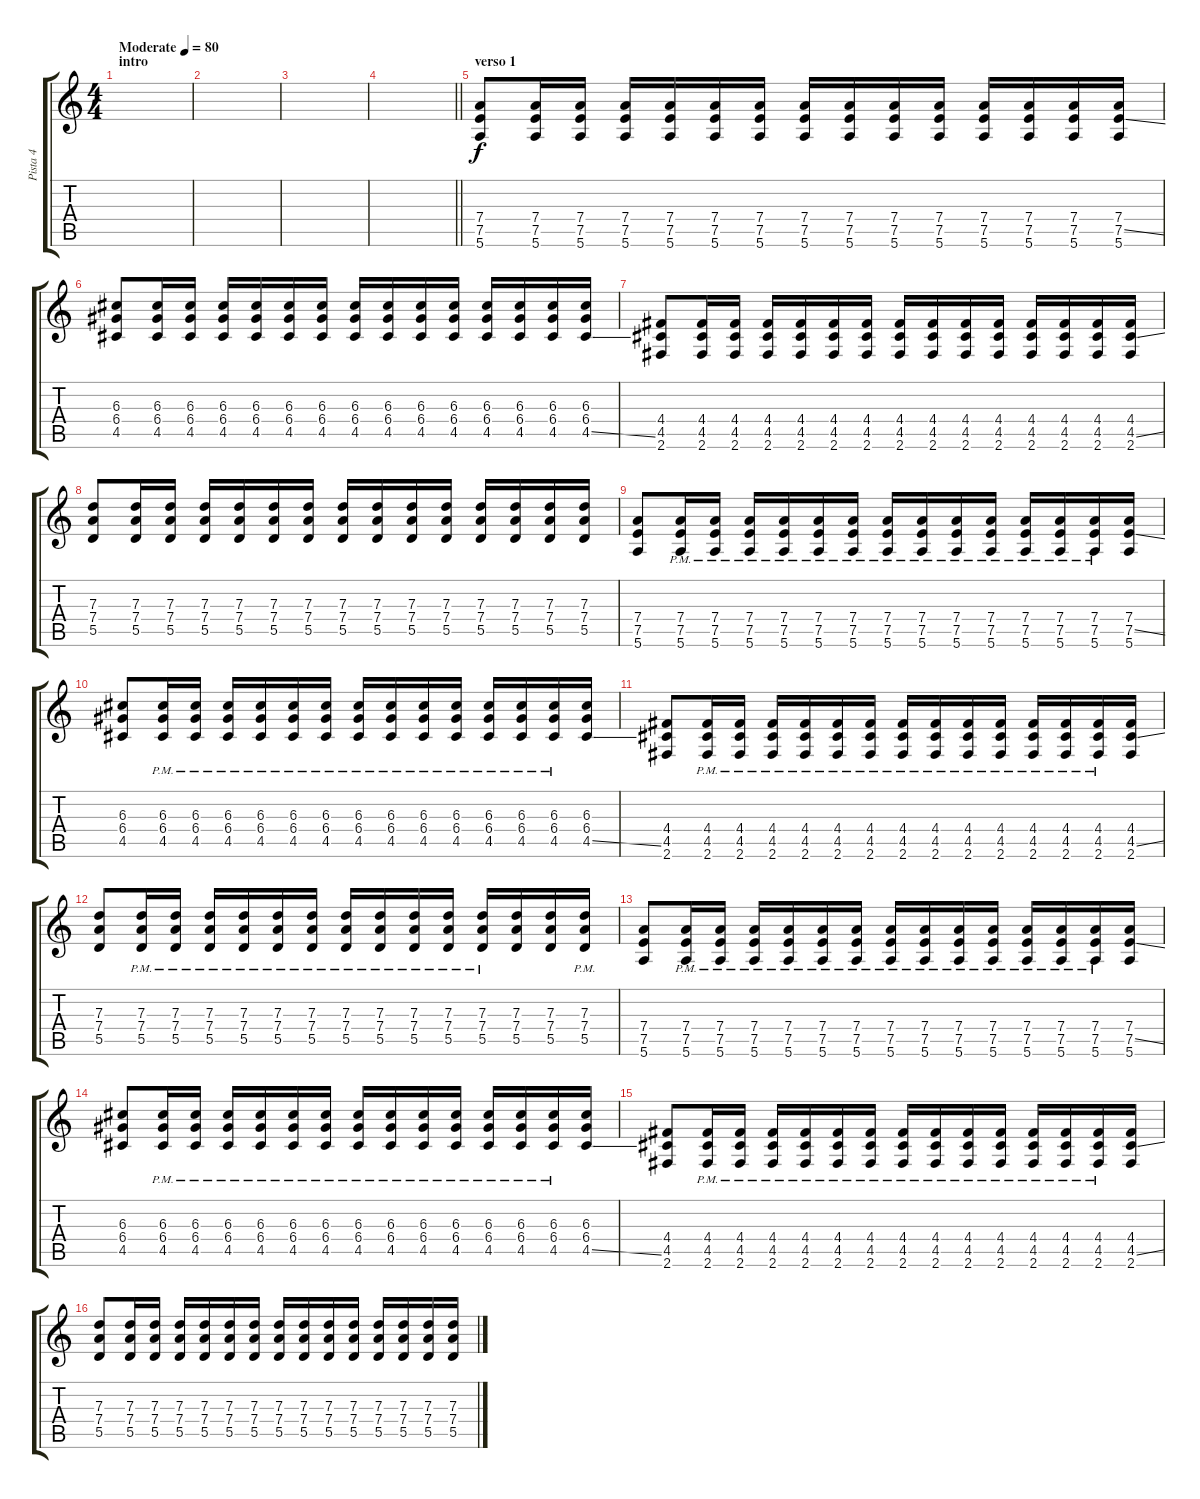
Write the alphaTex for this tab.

\track ("Pista 4" "Pista 4") {instrument overdrivenguitar}
\staff {score tabs}
\tuning (E4 B3 G3 D3 A2 E2) {hide}
\ts (4 4)
\section ("" "intro")
\tempo (80 "Moderate")
\clef g2
\ks c
|
|
|
\barLineRight lightlight
|
\section ("" "verso 1")
(7.4 7.5 5.6).8 (7.4 7.5 5.6).16 (7.4 7.5 5.6).16 (7.4 7.5 5.6).16 (7.4 7.5 5.6).16 (7.4 7.5 5.6).16 (7.4 7.5 5.6).16 (7.4 7.5 5.6).16 (7.4 7.5 5.6).16 (7.4 7.5 5.6).16 (7.4 7.5 5.6).16 (7.4 7.5 5.6).16 (7.4 7.5 5.6).16 (7.4 7.5 5.6).16 (7.4 7.5{ss} 5.6).16 |
(6.3 6.4 4.5).8 (6.3 6.4 4.5).16 (6.3 6.4 4.5).16 (6.3 6.4 4.5).16 (6.3 6.4 4.5).16 (6.3 6.4 4.5).16 (6.3 6.4 4.5).16 (6.3 6.4 4.5).16 (6.3 6.4 4.5).16 (6.3 6.4 4.5).16 (6.3 6.4 4.5).16 (6.3 6.4 4.5).16 (6.3 6.4 4.5).16 (6.3 6.4 4.5).16 (6.3 6.4 4.5{ss}).16 |
(4.4 4.5 2.6).8 (4.4 4.5 2.6).16 (4.4 4.5 2.6).16 (4.4 4.5 2.6).16 (4.4 4.5 2.6).16 (4.4 4.5 2.6).16 (4.4 4.5 2.6).16 (4.4 4.5 2.6).16 (4.4 4.5 2.6).16 (4.4 4.5 2.6).16 (4.4 4.5 2.6).16 (4.4 4.5 2.6).16 (4.4 4.5 2.6).16 (4.4 4.5 2.6).16 (4.4 4.5{ss} 2.6).16 |
(7.3 7.4 5.5).8 (7.3 7.4 5.5).16 (7.3 7.4 5.5).16 (7.3 7.4 5.5).16 (7.3 7.4 5.5).16 (7.3 7.4 5.5).16 (7.3 7.4 5.5).16 (7.3 7.4 5.5).16 (7.3 7.4 5.5).16 (7.3 7.4 5.5).16 (7.3 7.4 5.5).16 (7.3 7.4 5.5).16 (7.3 7.4 5.5).16 (7.3 7.4 5.5).16 (7.3 7.4 5.5).16 |
(7.4 7.5 5.6).8 (7.4{pm} 7.5{pm} 5.6{pm}).16 (7.4{pm} 7.5{pm} 5.6{pm}).16 (7.4{pm} 7.5{pm} 5.6{pm}).16 (7.4{pm} 7.5{pm} 5.6{pm}).16 (7.4{pm} 7.5{pm} 5.6{pm}).16 (7.4{pm} 7.5{pm} 5.6{pm}).16 (7.4{pm} 7.5{pm} 5.6{pm}).16 (7.4{pm} 7.5{pm} 5.6{pm}).16 (7.4{pm} 7.5{pm} 5.6{pm}).16 (7.4{pm} 7.5{pm} 5.6{pm}).16 (7.4{pm} 7.5{pm} 5.6{pm}).16 (7.4{pm} 7.5{pm} 5.6{pm}).16 (7.4{pm} 7.5{pm} 5.6{pm}).16 (7.4 7.5{ss} 5.6).16 |
(6.3 6.4 4.5).8 (6.3{pm} 6.4{pm} 4.5{pm}).16 (6.3{pm} 6.4{pm} 4.5{pm}).16 (6.3{pm} 6.4{pm} 4.5{pm}).16 (6.3{pm} 6.4{pm} 4.5{pm}).16 (6.3{pm} 6.4{pm} 4.5{pm}).16 (6.3{pm} 6.4{pm} 4.5{pm}).16 (6.3{pm} 6.4{pm} 4.5{pm}).16 (6.3{pm} 6.4{pm} 4.5{pm}).16 (6.3{pm} 6.4{pm} 4.5{pm}).16 (6.3{pm} 6.4{pm} 4.5{pm}).16 (6.3{pm} 6.4{pm} 4.5{pm}).16 (6.3{pm} 6.4{pm} 4.5{pm}).16 (6.3{pm} 6.4{pm} 4.5{pm}).16 (6.3 6.4 4.5{ss}).16 |
(4.4 4.5 2.6).8 (4.4{pm} 4.5{pm} 2.6{pm}).16 (4.4{pm} 4.5{pm} 2.6{pm}).16 (4.4{pm} 4.5{pm} 2.6{pm}).16 (4.4{pm} 4.5{pm} 2.6{pm}).16 (4.4{pm} 4.5{pm} 2.6{pm}).16 (4.4{pm} 4.5{pm} 2.6{pm}).16 (4.4{pm} 4.5{pm} 2.6{pm}).16 (4.4{pm} 4.5{pm} 2.6{pm}).16 (4.4{pm} 4.5{pm} 2.6{pm}).16 (4.4{pm} 4.5{pm} 2.6{pm}).16 (4.4{pm} 4.5{pm} 2.6{pm}).16 (4.4{pm} 4.5{pm} 2.6{pm}).16 (4.4{pm} 4.5{pm} 2.6{pm}).16 (4.4 4.5{ss} 2.6).16 |
(7.3 7.4 5.5).8 (7.3{pm} 7.4{pm} 5.5{pm}).16 (7.3{pm} 7.4{pm} 5.5{pm}).16 (7.3{pm} 7.4{pm} 5.5{pm}).16 (7.3{pm} 7.4{pm} 5.5{pm}).16 (7.3{pm} 7.4{pm} 5.5{pm}).16 (7.3{pm} 7.4{pm} 5.5{pm}).16 (7.3{pm} 7.4{pm} 5.5{pm}).16 (7.3{pm} 7.4{pm} 5.5{pm}).16 (7.3{pm} 7.4{pm} 5.5{pm}).16 (7.3{pm} 7.4{pm} 5.5{pm}).16 (7.3{pm} 7.4{pm} 5.5{pm}).16 (7.3 7.4 5.5).16 (7.3 7.4 5.5).16 (7.3{pm} 7.4{pm} 5.5{pm}).16 |
(7.4 7.5 5.6).8 (7.4{pm} 7.5{pm} 5.6{pm}).16 (7.4{pm} 7.5{pm} 5.6{pm}).16 (7.4{pm} 7.5{pm} 5.6{pm}).16 (7.4{pm} 7.5{pm} 5.6{pm}).16 (7.4{pm} 7.5{pm} 5.6{pm}).16 (7.4{pm} 7.5{pm} 5.6{pm}).16 (7.4{pm} 7.5{pm} 5.6{pm}).16 (7.4{pm} 7.5{pm} 5.6{pm}).16 (7.4{pm} 7.5{pm} 5.6{pm}).16 (7.4{pm} 7.5{pm} 5.6{pm}).16 (7.4{pm} 7.5{pm} 5.6{pm}).16 (7.4{pm} 7.5{pm} 5.6{pm}).16 (7.4{pm} 7.5{pm} 5.6{pm}).16 (7.4 7.5{ss} 5.6).16 |
(6.3 6.4 4.5).8 (6.3{pm} 6.4{pm} 4.5{pm}).16 (6.3{pm} 6.4{pm} 4.5{pm}).16 (6.3{pm} 6.4{pm} 4.5{pm}).16 (6.3{pm} 6.4{pm} 4.5{pm}).16 (6.3{pm} 6.4{pm} 4.5{pm}).16 (6.3{pm} 6.4{pm} 4.5{pm}).16 (6.3{pm} 6.4{pm} 4.5{pm}).16 (6.3{pm} 6.4{pm} 4.5{pm}).16 (6.3{pm} 6.4{pm} 4.5{pm}).16 (6.3{pm} 6.4{pm} 4.5{pm}).16 (6.3{pm} 6.4{pm} 4.5{pm}).16 (6.3{pm} 6.4{pm} 4.5{pm}).16 (6.3{pm} 6.4{pm} 4.5{pm}).16 (6.3 6.4 4.5{ss}).16 |
(4.4 4.5 2.6).8 (4.4{pm} 4.5{pm} 2.6{pm}).16 (4.4{pm} 4.5{pm} 2.6{pm}).16 (4.4{pm} 4.5{pm} 2.6{pm}).16 (4.4{pm} 4.5{pm} 2.6{pm}).16 (4.4{pm} 4.5{pm} 2.6{pm}).16 (4.4{pm} 4.5{pm} 2.6{pm}).16 (4.4{pm} 4.5{pm} 2.6{pm}).16 (4.4{pm} 4.5{pm} 2.6{pm}).16 (4.4{pm} 4.5{pm} 2.6{pm}).16 (4.4{pm} 4.5{pm} 2.6{pm}).16 (4.4{pm} 4.5{pm} 2.6{pm}).16 (4.4{pm} 4.5{pm} 2.6{pm}).16 (4.4{pm} 4.5{pm} 2.6{pm}).16 (4.4 4.5{ss} 2.6).16 |
(7.3 7.4 5.5).8 (7.3 7.4 5.5).16 (7.3 7.4 5.5).16 (7.3 7.4 5.5).16 (7.3 7.4 5.5).16 (7.3 7.4 5.5).16 (7.3 7.4 5.5).16 (7.3 7.4 5.5).16 (7.3 7.4 5.5).16 (7.3 7.4 5.5).16 (7.3 7.4 5.5).16 (7.3 7.4 5.5).16 (7.3 7.4 5.5).16 (7.3 7.4 5.5).16 (7.3 7.4 5.5).16
